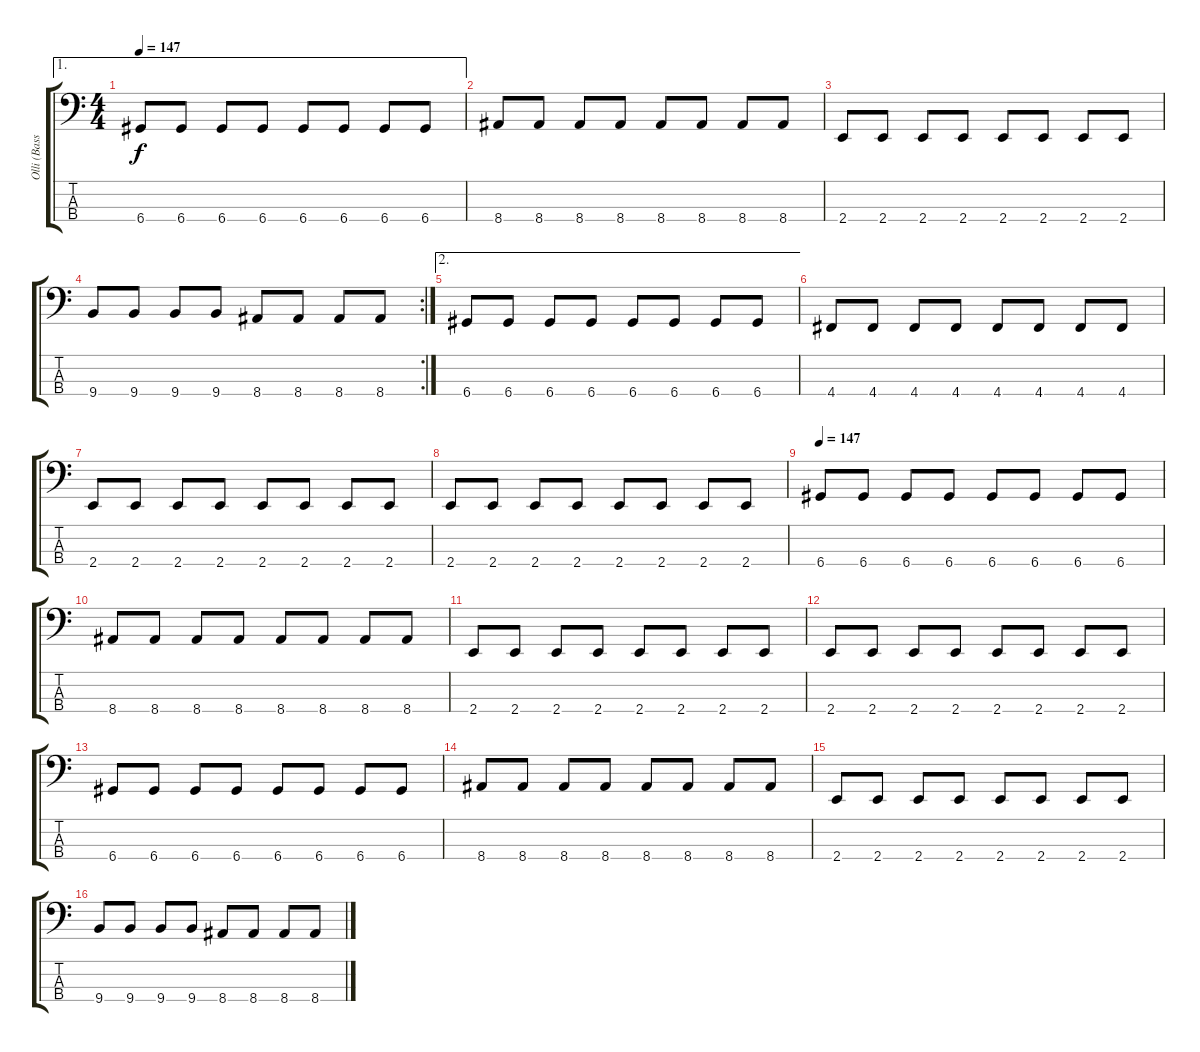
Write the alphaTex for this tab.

\track ("Olli (Bass)" "Olli (Bass") {instrument electricbassfinger}
\staff {score tabs}
\tuning (G2 D2 A1 D1) {hide}
\ae 1
\ts (4 4)
\tempo 147
\clef f4
\ks c
6.4.8{dy f} 6.4.8 6.4.8 6.4.8 6.4.8 6.4.8 6.4.8 6.4.8 |
8.4.8 8.4.8 8.4.8 8.4.8 8.4.8 8.4.8 8.4.8 8.4.8 |
2.4.8 2.4.8 2.4.8 2.4.8 2.4.8 2.4.8 2.4.8 2.4.8 |
\rc 2
9.4.8 9.4.8 9.4.8 9.4.8 8.4.8 8.4.8 8.4.8 8.4.8 |
\ae 2
6.4.8 6.4.8 6.4.8 6.4.8 6.4.8 6.4.8 6.4.8 6.4.8 |
4.4.8 4.4.8 4.4.8 4.4.8 4.4.8 4.4.8 4.4.8 4.4.8 |
2.4.8 2.4.8 2.4.8 2.4.8 2.4.8 2.4.8 2.4.8 2.4.8 |
2.4.8 2.4.8 2.4.8 2.4.8 2.4.8 2.4.8 2.4.8 2.4.8 |
\tempo 147
6.4.8 6.4.8 6.4.8 6.4.8 6.4.8 6.4.8 6.4.8 6.4.8 |
8.4.8 8.4.8 8.4.8 8.4.8 8.4.8 8.4.8 8.4.8 8.4.8 |
2.4.8 2.4.8 2.4.8 2.4.8 2.4.8 2.4.8 2.4.8 2.4.8 |
2.4.8 2.4.8 2.4.8 2.4.8 2.4.8 2.4.8 2.4.8 2.4.8 |
6.4.8 6.4.8 6.4.8 6.4.8 6.4.8 6.4.8 6.4.8 6.4.8 |
8.4.8 8.4.8 8.4.8 8.4.8 8.4.8 8.4.8 8.4.8 8.4.8 |
2.4.8 2.4.8 2.4.8 2.4.8 2.4.8 2.4.8 2.4.8 2.4.8 |
9.4.8 9.4.8 9.4.8 9.4.8 8.4.8 8.4.8 8.4.8 8.4.8
